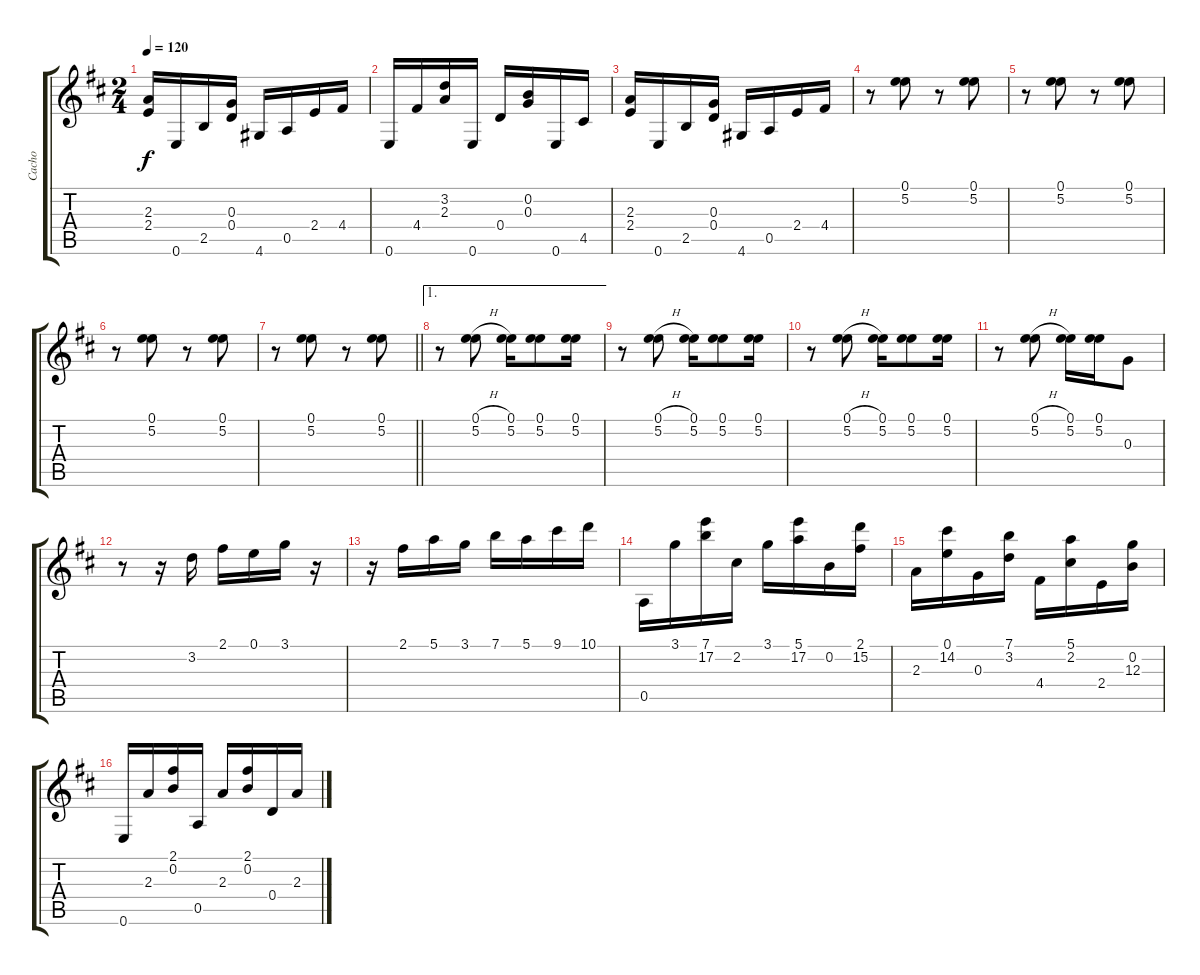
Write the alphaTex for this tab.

\track ("Cacho" "Cacho") {instrument acousticguitarnylon}
\staff {score tabs}
\tuning (E4 B3 G3 D3 A2 E2) {hide}
\ts (2 4)
\tempo 120
\clef g2
\ks d
(2.3 2.4).16{dy f} 0.6.16 2.5.16 (0.3 0.4).16 4.6.16 0.5.16 2.4.16 4.4.16 |
0.6.16 4.4.16 (3.2 2.3).16 0.6.16 0.4.16 (0.2 0.3).16 0.6.16 4.5.16 |
(2.3 2.4).16 0.6.16 2.5.16 (0.3 0.4).16 4.6.16 0.5.16 2.4.16 4.4.16 |
r.8 (0.1 5.2).8 r.8 (0.1 5.2).8 |
r.8 (0.1 5.2).8 r.8 (0.1 5.2).8 |
r.8 (0.1 5.2).8 r.8 (0.1 5.2).8 |
\barLineRight lightlight
r.8 (0.1 5.2).8 r.8 (0.1 5.2).8 |
\ae 1
r.8 (0.1{h} 5.2).8 (0.1 5.2).16 (0.1 5.2).8 (0.1 5.2).16 |
r.8 (0.1{h} 5.2).8 (0.1 5.2).16 (0.1 5.2).8 (0.1 5.2).16 |
r.8 (0.1{h} 5.2).8 (0.1 5.2).16 (0.1 5.2).8 (0.1 5.2).16 |
r.8 (0.1{h} 5.2).8 (0.1 5.2).16 (0.1 5.2).16 0.3.8 |
r.8 r.16 3.2.16 2.1.16 0.1.16 3.1.16 r.16 |
r.16 2.1.16 5.1.16 3.1.16 7.1.16 5.1.16 9.1.16 10.1.16 |
0.5.16 3.1.16 (7.1 17.2).16 2.2.16 3.1.16 (5.1 17.2).16 0.2.16 (2.1 15.2).16 |
2.3.16 (0.1 14.2).16 0.3.16 (7.1 3.2).16 4.4.16 (5.1 2.2).16 2.4.16 (0.2 12.3).16 |
0.6.16 2.3.16 (2.1 0.2).16 0.5.16 2.3.16 (2.1 0.2).16 0.4.16 2.3.16
